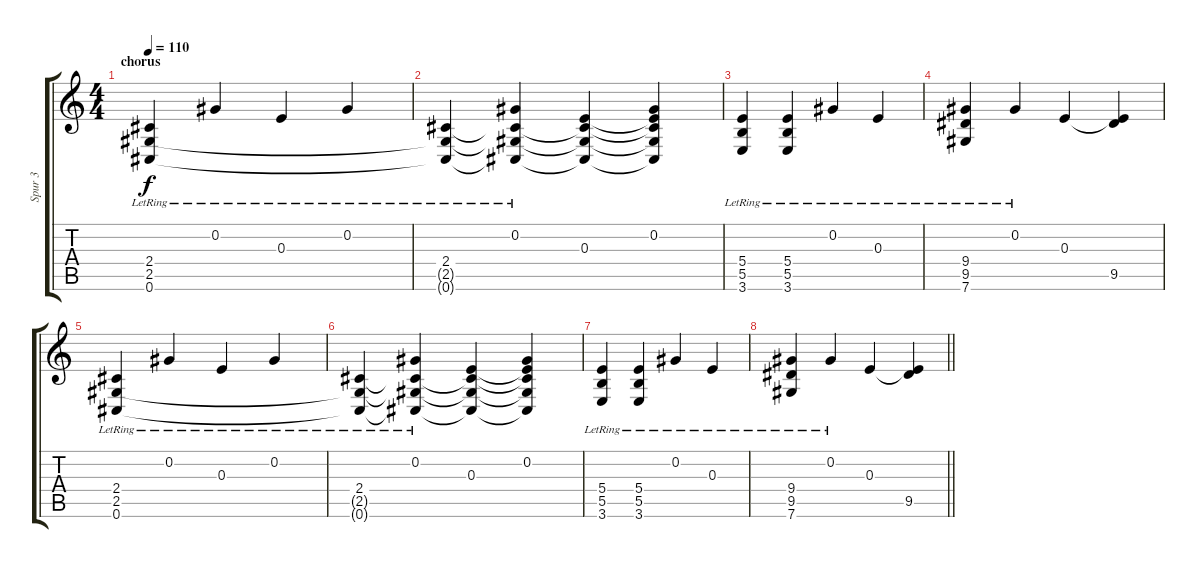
\track ("Spur 3" "Spur 3") {instrument distortionguitar}
\staff {score tabs}
\tuning (Db4 Ab3 E3 B2 Gb2 Db2) {hide}
\ts (4 4)
\section ("" "chorus")
\tempo 110
\clef g2
\ks c
(2.4{lr} 2.5{lr} 0.6{lr}).4{dy f} 0.2{lr}.4 0.3{lr}.4 0.2{lr}.4 |
(2.4{lr} 2.5{t} 0.6{t}).4 (0.2{lr} 2.4{t} 2.5{t} 0.6{t}).4 (0.3 2.4{t} 2.5{t} 0.6{t}).4 (0.2 0.3{t} 2.4{t} 2.5{t} 0.6{t}).4 |
(5.4{lr} 5.5{lr} 3.6{lr}).4 (5.4{lr} 5.5{lr} 3.6{lr}).4 0.2{lr}.4 0.3{lr}.4 |
(9.4{lr} 9.5{lr} 7.6{lr}).4 0.2{lr}.4 0.3.4 (0.3{t} 9.5).4 |
(2.4{lr} 2.5{lr} 0.6{lr}).4 0.2{lr}.4 0.3{lr}.4 0.2{lr}.4 |
(2.4{lr} 2.5{t} 0.6{t}).4 (0.2{lr} 2.4{t} 2.5{t} 0.6{t}).4 (0.3 2.4{t} 2.5{t} 0.6{t}).4 (0.2 0.3{t} 2.4{t} 2.5{t} 0.6{t}).4 |
(5.4{lr} 5.5{lr} 3.6{lr}).4 (5.4{lr} 5.5{lr} 3.6{lr}).4 0.2{lr}.4 0.3{lr}.4 |
\barLineRight lightlight
(9.4{lr} 9.5{lr} 7.6{lr}).4 0.2{lr}.4 0.3.4 (0.3{t} 9.5).4
